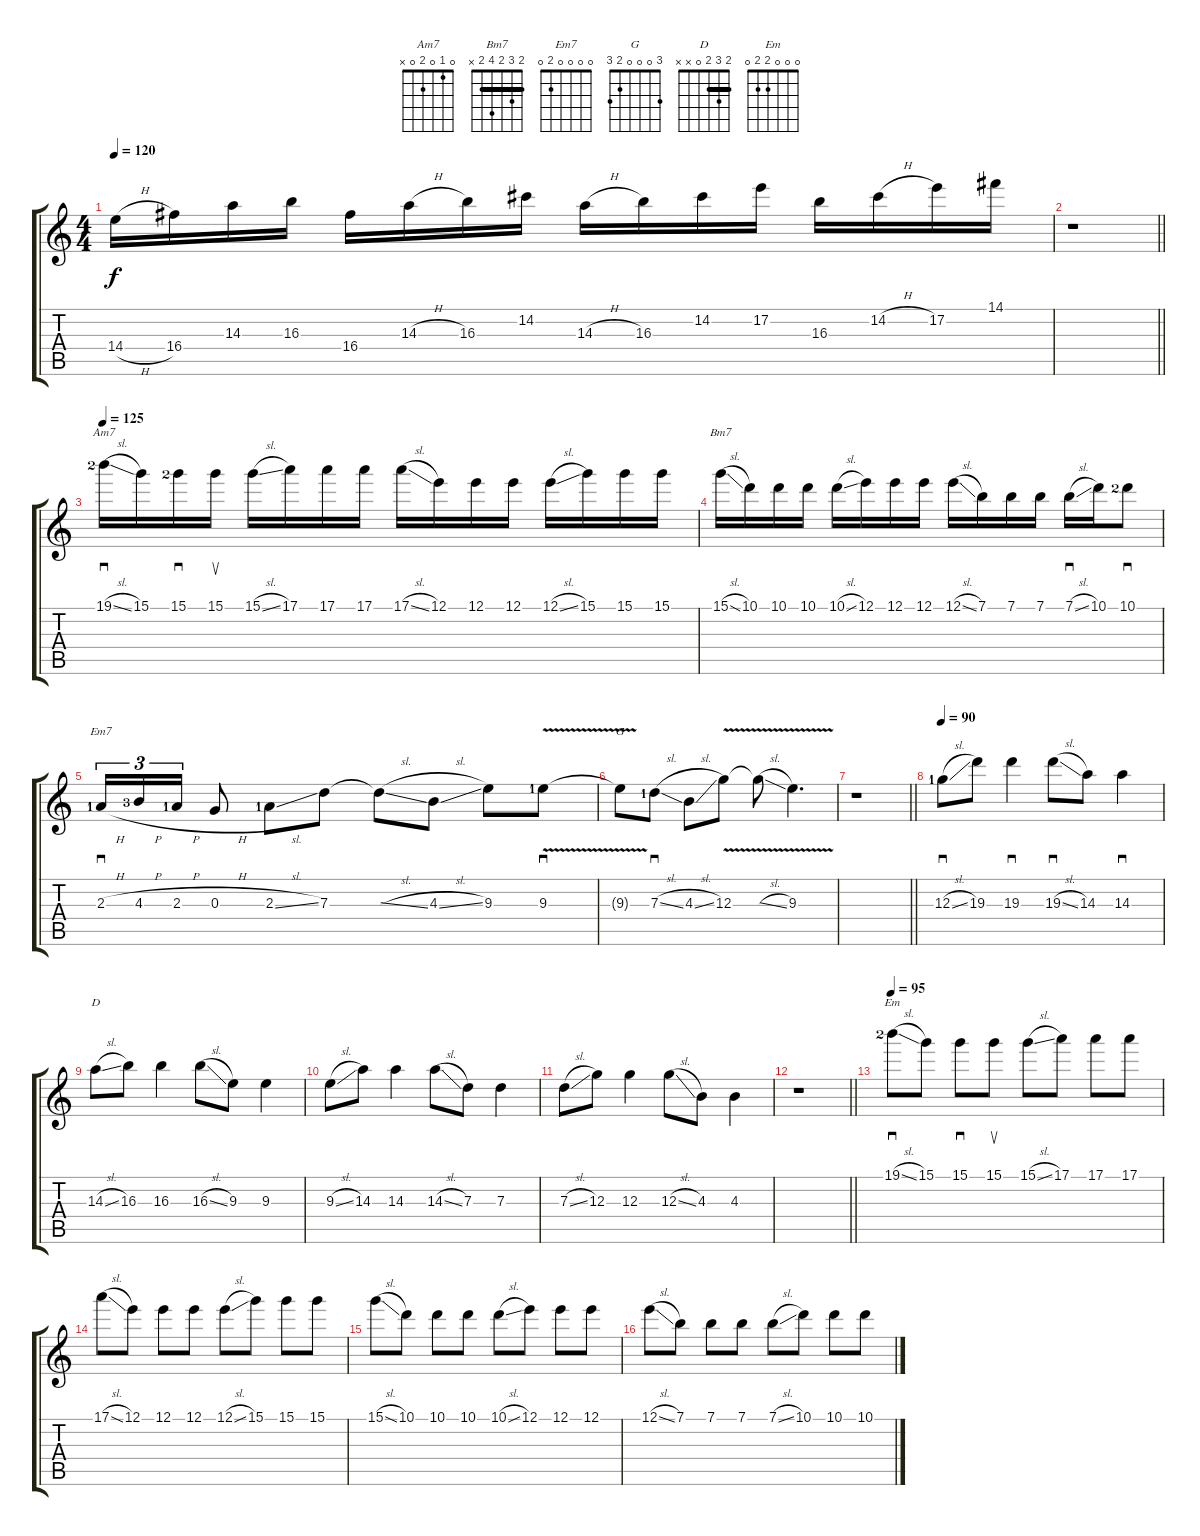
\track "" {instrument overdrivenguitar}
\staff {score tabs}
\tuning (E4 B3 G3 D3 A2 E2) {hide}
\chord ("Am7" 0 1 0 2 0 x)
\chord ("Bm7" 2 3 2 4 2 x) {barre 2}
\chord ("Em7" 0 0 0 0 2 0)
\chord ("G" 3 0 0 0 2 3)
\chord ("D" 2 3 2 0 x x) {barre 2}
\chord ("Em" 0 0 0 2 2 0)
\ts (4 4)
\tempo 120
\clef g2
\ks c
14.4{h}.16{dy f} 16.4.16 14.3.16 16.3.16 16.4.16 14.3{h}.16 16.3.16 14.2.16 14.3{h}.16 16.3.16 14.2.16 17.2.16 16.3.16 14.2{h}.16 17.2.16 14.1.16 |
\barLineRight lightlight
r.1 |
\section ("" "")
\tempo 125
19.1{sl lf 3}.16{sd ch "Am7"} 15.1.16 15.1{lf 3}.16{sd} 15.1.16{su} 15.1{sl}.16 17.1.16 17.1.16 17.1.16 17.1{sl}.16 12.1.16 12.1.16 12.1.16 12.1{sl}.16 15.1.16 15.1.16 15.1.16 |
15.1{sl}.16{ch "Bm7"} 10.1.16 10.1.16 10.1.16 10.1{sl}.16 12.1.16 12.1.16 12.1.16 12.1{sl}.16 7.1.16 7.1.16 7.1.16 7.1{sl}.16{sd} 10.1.16 10.1{lf 3}.8{sd} |
2.3{h lf 2}.16{sd tu (3 2) ch "Em7"} 4.3{h lf 4}.16{tu (3 2)} 2.3{h lf 2}.16{tu (3 2)} 0.3{h}.8 2.3{sl lf 2}.8 7.3.8 7.3{sl t}.8 4.3{sl}.8 9.3.8 9.3{v lf 2}.8{sd} |
9.3{t}.8{ch "G"} 7.3{sl lf 2}.8{sd} 4.3{sl}.8 12.3{v}.8 12.3{sl t}.8 9.3{v}.4{d} |
\barLineRight lightlight
r.1 |
\section ("" "")
\tempo 90
12.3{sl lf 2}.8{sd} 19.3.8 19.3.4{sd} 19.3{sl}.8{sd} 14.3.8 14.3.4{sd} |
14.3{sl}.8{ch "D"} 16.3.8 16.3.4 16.3{sl}.8 9.3.8 9.3.4 |
9.3{sl}.8 14.3.8 14.3.4 14.3{sl}.8 7.3.8 7.3.4 |
7.3{sl}.8 12.3.8 12.3.4 12.3{sl}.8 4.3.8 4.3.4 |
\barLineRight lightlight
r.1 |
\section ("" "")
\tempo 95
19.1{sl lf 3}.8{sd ch "Em"} 15.1.8 15.1.8{sd} 15.1.8{su} 15.1{sl}.8 17.1.8 17.1.8 17.1.8 |
17.1{sl}.8 12.1.8 12.1.8 12.1.8 12.1{sl}.8 15.1.8 15.1.8 15.1.8 |
15.1{sl}.8 10.1.8 10.1.8 10.1.8 10.1{sl}.8 12.1.8 12.1.8 12.1.8 |
12.1{sl}.8 7.1.8 7.1.8 7.1.8 7.1{sl}.8 10.1.8 10.1.8 10.1.8
